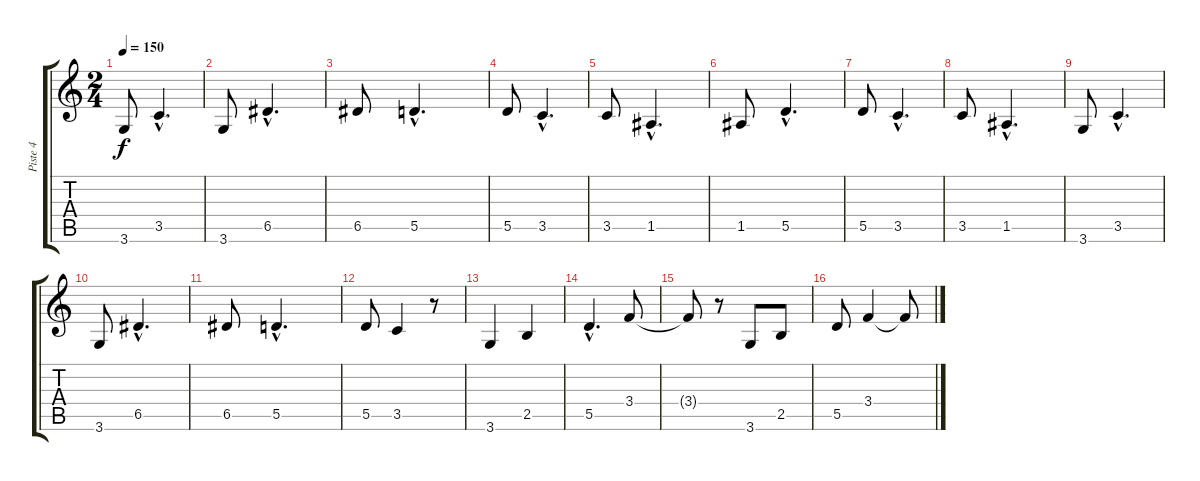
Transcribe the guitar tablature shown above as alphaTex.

\track ("Piste 4" "Piste 4") {instrument acousticguitarsteel}
\staff {score tabs}
\tuning (E4 B3 G3 D3 A2 E2) {hide}
\ts (2 4)
\tempo 150
\clef g2
\ks c
3.6.8{dy f instrument acousticguitarsteel} 3.5{hac}.4{d} |
3.6.8 6.5{hac}.4{d} |
6.5.8 5.5{hac}.4{d} |
5.5.8 3.5{hac}.4{d} |
3.5.8 1.5{hac}.4{d} |
1.5.8 5.5{hac}.4{d} |
5.5.8 3.5{hac}.4{d} |
3.5.8 1.5{hac}.4{d} |
3.6.8 3.5{hac}.4{d} |
3.6.8 6.5{hac}.4{d} |
6.5.8 5.5{hac}.4{d} |
5.5.8 3.5.4 r.8 |
3.6.4 2.5.4 |
5.5{hac}.4{d} 3.4.8 |
3.4{t}.8 r.8 3.6.8 2.5.8 |
5.5.8 3.4.4 3.4{t}.8
